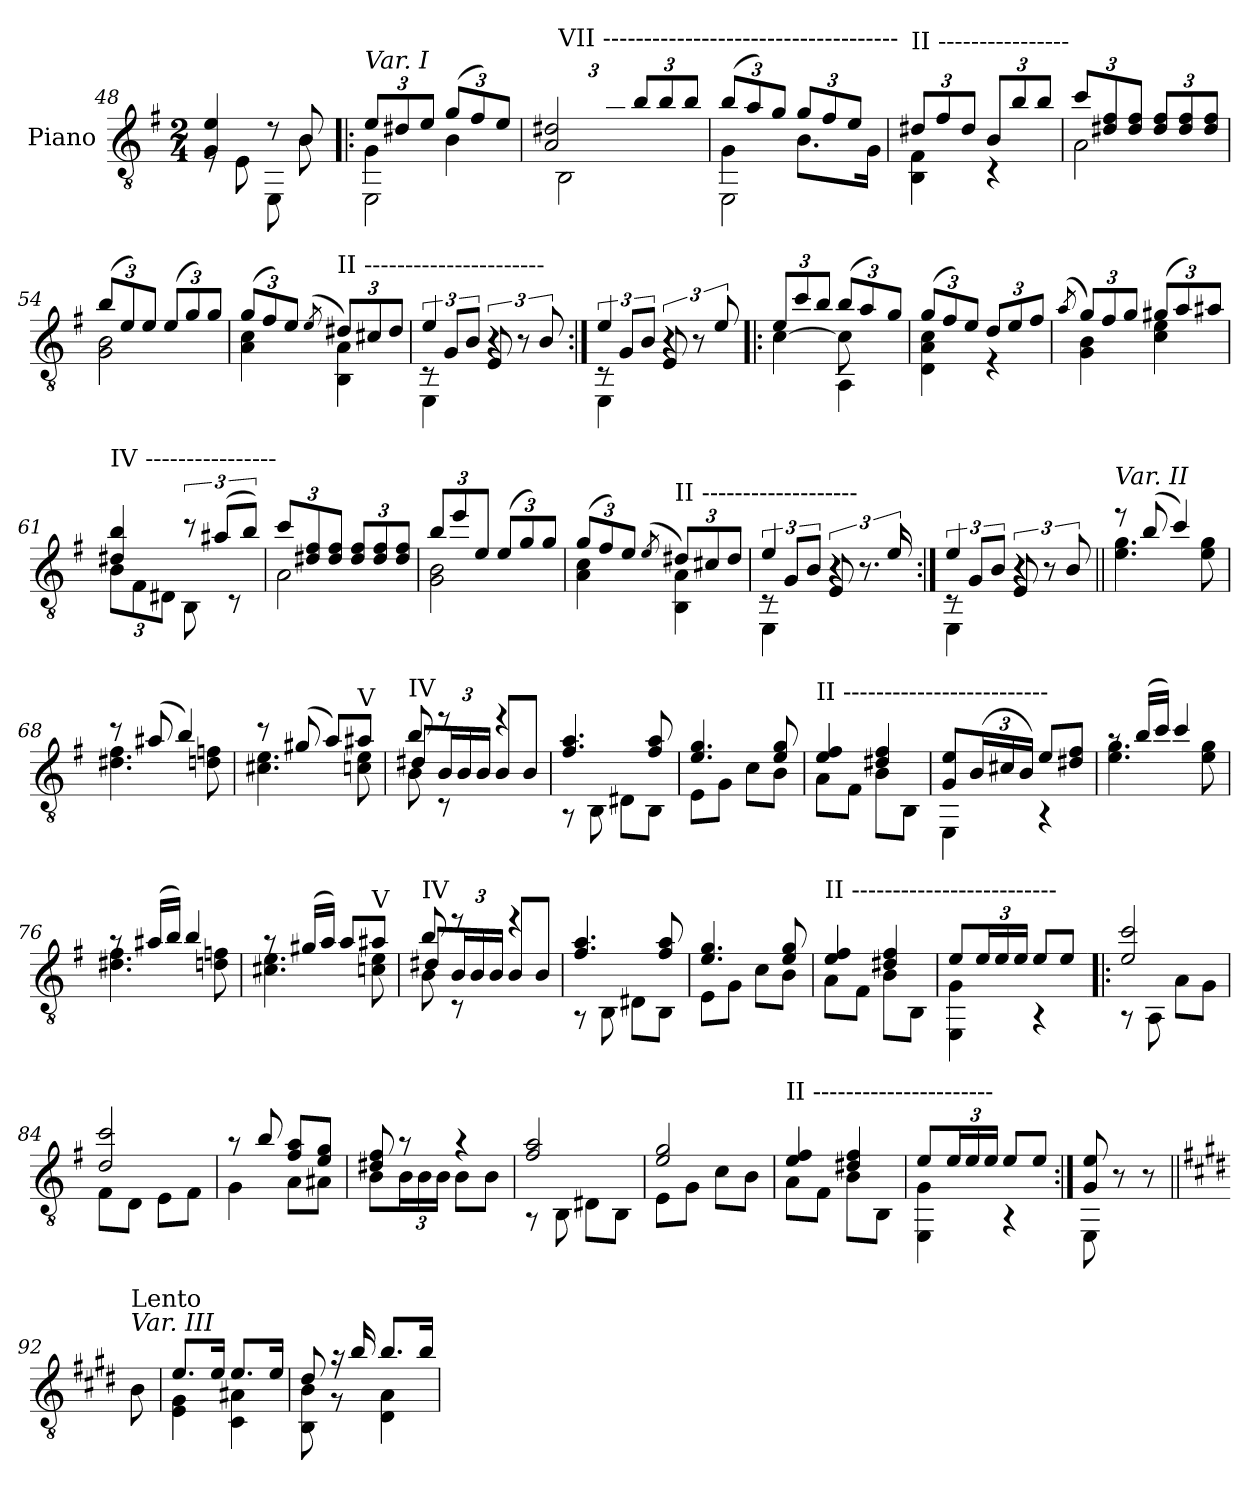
**kern
*part1
*staff1
*I"Piano
*I'Pno.
*clefGv2
*k[f#]
*M2/4
=48
*^
4G/ 4e/	8rE
.	8E<\
8r	8EE<\
8B/	8B\
*v	*v
!!LO:LB:g=z
=49!|:
*Xbrackettup
*MM90
*^
*	*^
!LO:TX:a:i:t=Var. I	!	!
12e/L	2EE<\	4G<\
12d#X/	.	.
12e/J	.	.
(<12g/L	.	4B<\
12f#/)	.	.
12e/J	.	.
=50	=50	=50
!LO:TX:a:t=VII ------------------------------------	!	!
12d#X/Lyy	2BB:<\	2A/ 2d#/
12f#/	.	.
12b/J	.	.
12b/L	.	.
12b/	.	.
12b/J	.	.
=51	=51	=51
(<12b/L	2EE<\	4G<\
12a/)	.	.
12g/J	.	.
12g/L	.	8.B<\L
12f#/	.	.
12e/J	.	.
.	.	16G<<\Jk
!!LO:LB:g=z	!!	!!
=52	=52	=52
!LO:TX:a:t=II ----------------	!	!
*	*v	*v
12d#X:/L	4BB\<< 4F#\<<
12f#/	.
12d#/J	.
12B/L	4r
12b/	.
12b/J	.
=53	=53
12cc/L	2A<\
12d#X/ 12f#/	.
12d#/ 12f#/J	.
12d#/ 12f#/L	.
12d#/ 12f#/	.
12d#/ 12f#/J	.
=54	=54
(<12b/L	2G\<< 2B\<<
12e/)	.
12e/J	.
(<12e/L	.
12g/)	.
12g/J	.
!!LO:LB:g=z	!!
=55	=55
(<12g/L	4A\<< 4c\<<
12f#/)	.
12e/J	.
(<8qe/	.
!LO:TX:a:t=II ----------------------	!
12d#X:/L)	4BB\<< 4A\<<
12c#X/	.
12d#/J	.
=56	=56
*	*^
*	*	*brackettup
4e/	4EE<\	12rC
.	.	12G/L
.	.	12B/J
4r	4r	12E/
.	.	12r
.	.	12B/
=57:|!	=57:|!	=57:|!
4e/	4EE<\	12rC
.	.	12G/L
.	.	12B/J
4r	4r	12E/
.	.	12r
.	.	12e/
!!LO:PB:g=z	!!	!!
=58!|:	=58!|:	=58!|:
*Xbrackettup	*	*
12e/L	4ryy	[4c<<\
12cc/	.	.
12b/J	.	.
(>12b/L	4AA<\	8c\]
12a/)	.	.
.	.	8ryy
12g/J	.	.
*	*v	*v
=59	=59
(>12g/L	4D\<<< 4A\<<< 4c\<<<
12f#/)	.
12e/J	.
12d/L	4r
12e/	.
12f#/J	.
=60	=60
(<8qa/	.
12g/L)	4G\<< 4B\<<
12f#/	.
12g/J	.
(>12g#X/L	4c\<< 4e\<<
12a/)	.
12a#X/J	.
!!LO:LB:g=z	!!
=61	=61
!LO:TX:a:t=IV ----------------	!
4d#X/ 4b/	12B:<\L
.	12F#<\
.	12D#X<<\J
*brackettup	*
12r	8BB<<\
(<12a#X/L	.
.	8r
12b/J)	.
=62	=62
*Xbrackettup	*
12cc/L	2A<\
12d#X/ 12f#/	.
12d#/ 12f#/J	.
12d#/ 12f#/L	.
12d#/ 12f#/	.
12d#/ 12f#/J	.
=63	=63
12b/L	2G\<< 2B\<<
12ee/	.
12e/J	.
(<12e/L	.
12g/)	.
12g/J	.
!!LO:LB:g=z	!!
=64	=64
(<12g/L	4A\<< 4c\<<
12f#/)	.
12e/J	.
(<8qe/	.
!LO:TX:a:t=II -------------------	!
12d#X:/L)	4BB\<< 4A\<<
12c#X/	.
12d#/J	.
=65	=65
*	*^
*	*	*brackettup
4e/	4EE<\	12rC
.	.	12G/L
.	.	12B/J
4r	4r	12E/
.	.	12.r
.	.	24e/
=66:|!	=66:|!	=66:|!
4e/	4EE<\	12rC
.	.	12G/L
.	.	12B/J
4r	4r	12E/
.	.	12r
.	.	12B/
*v	*v	*v
!!LO:LB:g=z
=67||
*MM75
*^
*	*^
!LO:TX:i:t=Var. II	!	!
*	*v	*v
8r	4.e\<<< 4.g\<<<
(<8b/	.
4cc/)	.
.	8e\<< 8g\<<
=68	=68
8r	4.d#X\<< 4.f#\<<
(<8a#X/	.
4b/)	.
.	8dn\<<< 8fn\<<<
=69	=69
8r	4.c#X\<< 4.e\<<
(<8g#X/	.
8a/L)	.
!LO:TX:a:t=V	!
8a#X:/J	8cn\<< 8e\<<
=70	=70
*	*^
!LO:TX:a:t=IV	!	!
8b:/	8B<\	8d#X/L
*	*	*Xbrackettup
8ree	8rC	24B/L
.	.	24B/
.	.	24B/JJ
4ree	4rCyy	8B/L
.	.	8B/J
*	*v	*v
!!LO:LB:g=z
=71	=71
4.f#/ 4.a/	8r
.	8BB<<\
.	8D#X<<\L
8f#/ 8a/	8BB<<\J
=72	=72
4.e/ 4.g/	8E<\L
.	8G<\J
.	8c<<\L
8e/ 8g/	8B<\J
=73	=73
!LO:TX:a:t=II -------------------------	!
4e/ 4f#/	8A:<\L
.	8F#<\J
4d#X/ 4f#/	8B<\L
.	8BB<\J
=74	=74
8G/ 8e/L	4EE<\
(<24B/L	.
24c#X/	.
24B/JJ)	.
8e/L	4r
8d#X/ 8f#/J	.
!!LO:LB:g=z	!!
=75	=75
8ra	4.e\<< 4.g\<<
(<16b/LL	.
16cc/JJ)	.
4cc/	.
.	8e\<<< 8g\<<<
=76	=76
8ra	4.d#X\<< 4.f#\<<
(<16a#X/LL	.
16b/JJ)	.
4b/	.
.	8dn\<<< 8fn\<<<
=77	=77
8ra	4.c#X\<< 4.e\<<
(<16g#X/LL	.
16a/JJ)	.
8a/L	.
!LO:TX:a:t=V	!
8a#X:/J	8cn\<< 8e\<<
=78	=78
*	*^
!LO:TX:a:t=IV	!	!
8b:/	8B<\	8d#X/L
8ree	8rC	24B/L
.	.	24B/
.	.	24B/JJ
4ree	4rCyy	8B/L
.	.	8B/J
*	*v	*v
!!LO:LB:g=z
=79	=79
4.f#/ 4.a/	8r
.	8BB<<\
.	8D#X<<\L
8f#/ 8a/	8BB<<\J
=80	=80
4.e/ 4.g/	8E<\L
.	8G<\J
.	8c<<\L
8e/ 8g/	8B<\J
=81	=81
!LO:TX:a:t=II -------------------------	!
4e/ 4f#/	8A:<\L
.	8F#<\J
4d#X/ 4f#/	8B<\L
.	8BB<\J
=82	=82
8e/L	4EE\<< 4G\<<
24e/L	.
24e/	.
24e/JJ	.
8e/L	4rAA
8e/J	.
!!LO:LB:g=z	!!
=83!|:	=83!|:
2e/ 2cc/	8r
.	8AA<\
.	8A<<<\L
.	8G<\J
=84	=84
2d/ 2cc/	8F#<\L
.	8D<\J
.	8E<<\L
.	8F#<\J
=85	=85
8r	4G<<\
8b/	.
8f#/ 8a/L	8A<\L
8e/ 8g/J	8A#X<\J
=86	=86
8d#X/ 8f#/	8B<\L
8ra	24B<<<\L
.	24B<<\
.	24B<<\JJ
4r	8B<<<\L
.	8B<<\J
!!LO:LB:g=z	!!
=87	=87
2f#/ 2a/	8r
.	8BB<<\
.	8D#X<<\L
.	8BB<\J
=88	=88
2e/ 2g/	8E<\L
.	8G<\J
.	8c<<\L
.	8B<\J
=89	=89
!LO:TX:a:t=II ----------------------	!
4e/ 4f#/	8A:<\L
.	8F#<\J
4d#X/ 4f#/	8B<\L
.	8BB<\J
=90	=90
8e/L	4EE\<< 4G\<<
24e/L	.
24e/	.
24e/JJ	.
8e/L	4rAA
8e/J	.
=91:|!	=91:|!
8G/ 8e/	8EE<\
8r	4ryy
8r	.
*v	*v
!!LO:PB:g=z
=92||
*k[f#c#g#d#]
!LO:TX:i:t=Var. III
!LO:TX:t=Lento
8B\
=93
*MM60
*^
8.e/L	4E\<< 4G#\<<
16e/Jk	.
8.e/L	4C#\<< 4A#X\<<
16e/Jk	.
=94	=94
8d#/	8BB\<< 8B\<<
16r	8r
16b/	.
8.b/L	4D#\<<< 4A\<<<
16b/Jk	.
*v	*v
=
*-
